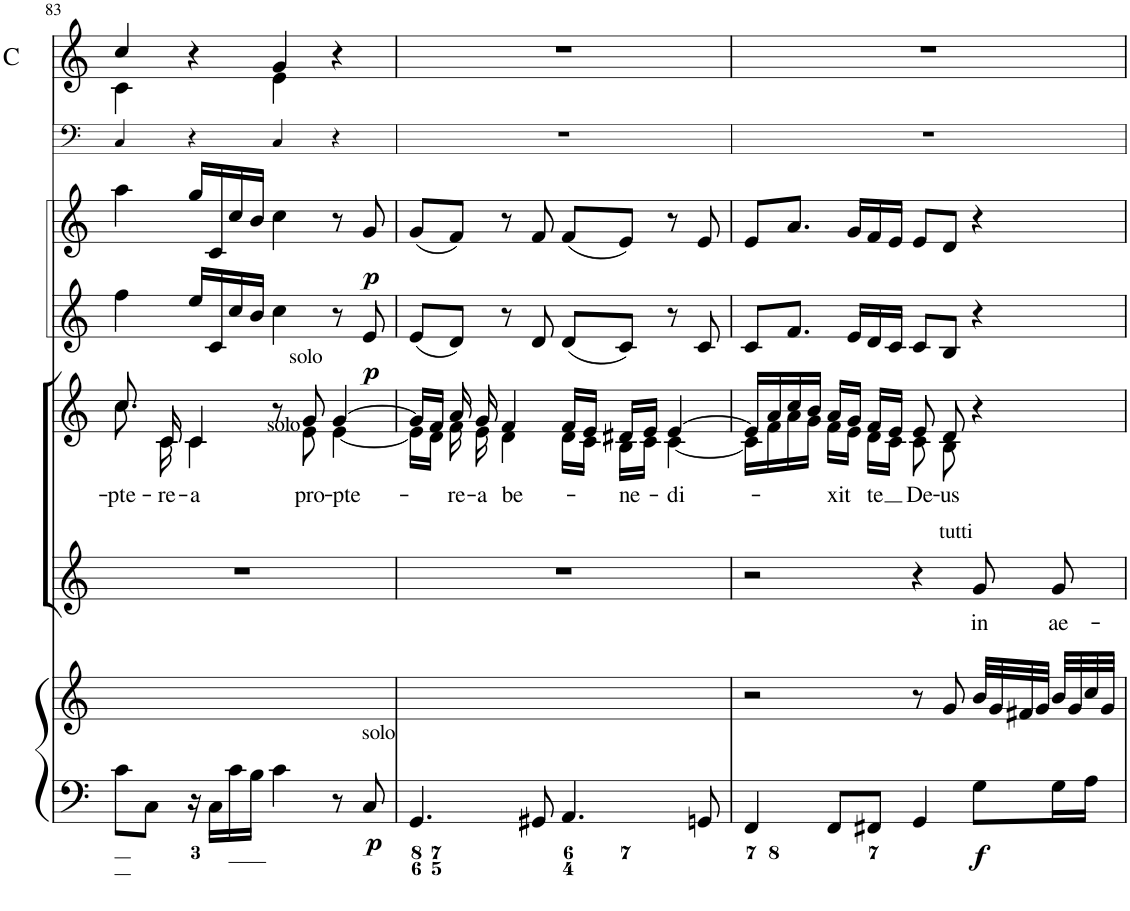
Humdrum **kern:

**kern	**kern	**dynam	**kern	**text	**kern	**text	**kern	**dynam	**kern	**dynam	**kern	**kern
*part7	*part7	*part7	*part6	*part6	*part5	*part5	*part4	*part4	*part3	*part3	*part2	*part1
*staff8	*staff7	*staff7/8	*staff6	*staff6	*staff5	*staff5	*staff4	*staff4	*staff3	*staff3	*staff2	*staff1
*I"Organo	*	*	*I"Soprano 2	*	*I"Soprano 1	*	*I"Violino 2	*	*I"Violino 1	*	*I"Timpani	*I"Clarini
*	*	*	*	*	*	*	*I'Vln	*	*I'Vln	*	*I'Timp	*I'C
!!LO:PB:g=z
*clefF4	*clefG2	*	*clefG2	*	*clefG2	*	*clefG2	*	*clefG2	*	*clefF4	*clefG2
*k[]	*k[]	*	*k[]	*	*k[]	*	*k[]	*	*k[]	*	*k[]	*k[]
*M4/4	*M4/4	*	*M4/4	*	*M4/4	*	*M4/4	*	*M4/4	*	*M4/4	*M4/4
*met(c)	*met(c)	*	*met(c)	*	*met(c)	*	*met(c)	*	*met(c)	*	*met(c)	*met(c)
=83	=83	=83	=83	=83	=83	=83	=83	=83	=83	=83	=83	=83
!	!	!	!	!	!	!LO:LY:b	!	!	!	!	!	!
*	*	*	*	*	*^	*	*	*	*	*	*	*^
8c\L	1ryy	.	1r	.	8.cc/	8.cc\	-pte-	4ff\	.	4aa\	.	4C/	4cc/	4c\
8C\J	.	.	.	.	.	.	.	.	.	.	.	.	.	.
!	!	!	!	!	!	!	!LO:LY:b	!	!	!	!	!	!	!
.	.	.	.	.	16c/	16c\	-re-	.	.	.	.	.	.	.
!	!	!	!	!	!	!	!LO:LY:b	!	!	!	!	!	!	!
16r	.	.	.	.	4c/	4c\	-a	16ee/LL	.	16gg/LL	.	4r	4r	4ryy
16C\LL	.	.	.	.	.	.	.	16c/	.	16c/	.	.	.	.
16c\	.	.	.	.	.	.	.	16cc/	.	16cc/	.	.	.	.
16B\JJ	.	.	.	.	.	.	.	16b/JJ	.	16b/JJ	.	.	.	.
4c\	.	.	.	.	8r	8ryy	.	4cc\	.	4cc\	.	4C/	4g/	4e\
!	!	!	!	!	!LO:TX:a:t=solo	!	!	!	!	!	!	!	!	!
!	!	!	!	!	!LO:TX:a:t=solo	!	!	!	!	!	!	!	!	!
!	!	!	!	!	!	!	!LO:LY:b	!	!	!	!	!	!	!
.	.	.	.	.	8g/	8e\	pro-	.	.	.	.	.	.	.
!	!	!	!	!	!	!	!LO:LY:b	!	!	!	!	!	!	!
8r	.	.	.	.	[4g/	[4e\	-pte-	8r	.	8r	.	4r	4r	4ryy
!LO:TX:a:t=solo	!	!	!	!	!	!	!	!	!	!	!	!	!	!
!	!	!LO:DY:b=2	!	!	!	!	!	!	!LO:DY:b	!	!LO:DY:b	!	!	!
8C/	.	p	.	.	.	.	.	8e/	p	8g/	p	.	.	.
*	*	*	*	*	*	*	*	*	*	*	*	*	*v	*v
=84	=84	=84	=84	=84	=84	=84	=84	=84	=84	=84	=84	=84	=84
4.GG/	1ryy	.	1r	.	16g/LL]	16e\LL]	.	(8e/L	.	(8g/L	.	1r	1r
.	.	.	.	.	16f/JJ	16d\JJ	.	.	.	.	.	.	.
!	!	!	!	!	!	!	!LO:LY:b	!	!	!	!	!	!
.	.	.	.	.	16a/	16f\	-re-	8d/J)	.	8f/J)	.	.	.
!	!	!	!	!	!	!	!LO:LY:b	!	!	!	!	!	!
.	.	.	.	.	16g/	16e\	-a	.	.	.	.	.	.
!	!	!	!	!	!	!	!LO:LY:b	!	!	!	!	!	!
.	.	.	.	.	4f/	4d\	be-	8r	.	8r	.	.	.
8GG#X/	.	.	.	.	.	.	.	8d/	.	8f/	.	.	.
4.AA/	.	.	.	.	16f/LL	16d\LL	.	(8d/L	.	(8f/L	.	.	.
.	.	.	.	.	16e/JJ	16c\JJ	.	.	.	.	.	.	.
!	!	!	!	!	!	!	!LO:LY:b	!	!	!	!	!	!
.	.	.	.	.	16d#X/LL	16B\LL	-ne-	8c/J)	.	8e/J)	.	.	.
.	.	.	.	.	16e/JJ	16c\JJ	.	.	.	.	.	.	.
!	!	!	!	!	!	!	!LO:LY:b	!	!	!	!	!	!
.	.	.	.	.	[4e/	[4c\	-di-	8r	.	8r	.	.	.
8GGn/	.	.	.	.	.	.	.	8c/	.	8e/	.	.	.
=85	=85	=85	=85	=85	=85	=85	=85	=85	=85	=85	=85	=85	=85
4FF/	2r	.	2r	.	16e/LL]	16c\LL]	.	8c/L	.	8e/L	.	1r	1r
.	.	.	.	.	16a/	16f\	.	.	.	.	.	.	.
.	.	.	.	.	16cc/	16a\	.	8.f/J	.	8.a/J	.	.	.
.	.	.	.	.	16b/JJ	16g\JJ	.	.	.	.	.	.	.
!	!	!	!	!	!	!	!LO:LY:b	!	!	!	!	!	!
8FF/L	.	.	.	.	16a/LL	16f\LL	-xit	.	.	.	.	.	.
.	.	.	.	.	16g/JJ	16e\JJ	.	16e/LL	.	16g/LL	.	.	.
!	!	!	!	!	!	!	!LO:LY:b	!	!	!	!	!	!
8FF#X/J	.	.	.	.	16f/LL	16d\LL	-te	16d/	.	16f/	.	.	.
.	.	.	.	.	16e/JJ	16c\JJ	.	16c/JJ	.	16e/JJ	.	.	.
!	!	!	!	!	!	!	!LO:LY:b	!	!	!	!	!	!
4GG/	8r	.	4r	.	8e/	8c\	De-	8c/L	.	8e/L	.	.	.
!	!	!	!	!	!	!	!LO:LY:b	!	!	!	!	!	!
.	8g/	.	.	.	8d/	8B\	-us	8B/J	.	8d/J	.	.	.
!	!	!	!LO:TX:a:t=tutti	!	!	!	!	!	!	!	!	!	!
!	!	!LO:DY:b=2	!	!LO:LY:b	!	!	!	!	!	!	!	!	!
8G\L	32b/LLL	f	8g/L	in	4r	4ryy	.	4r	.	4r	.	.	.
.	32g/	.	.	.	.	.	.	.	.	.	.	.	.
.	32f#X/	.	.	.	.	.	.	.	.	.	.	.	.
.	32g/JJJ	.	.	.	.	.	.	.	.	.	.	.	.
!	!	!	!	!LO:LY:b	!	!	!	!	!	!	!	!	!
16G\L	32b/LLL	.	8g/J	ae-	.	.	.	.	.	.	.	.	.
.	32g/	.	.	.	.	.	.	.	.	.	.	.	.
16A\JJ	32cc/	.	.	.	.	.	.	.	.	.	.	.	.
.	32g/JJJ	.	.	.	.	.	.	.	.	.	.	.	.
*	*	*	*	*	*v	*v	*	*	*	*	*	*	*
=	=	=	=	=	=	=	=	=	=	=	=	=
*-	*-	*-	*-	*-	*-	*-	*-	*-	*-	*-	*-	*-
